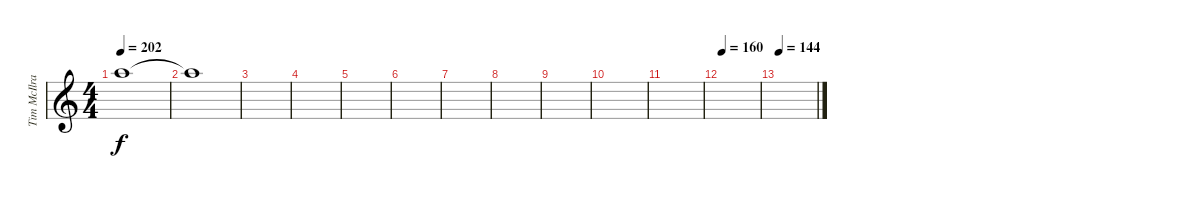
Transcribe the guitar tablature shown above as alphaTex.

\track ("Tim McIlrath - Vocals" "Tim McIlra") {instrument distortionguitar}
\staff {score}
\tuning (E4 B3 G3 D3 A2 E2) {hide}
\ts (4 4)
\tempo 202
\clef g2
\ks c
10.2{t}.1{dy f} |
10.2{t}.1 |
|
|
|
|
|
|
|
|
|
\tempo 160
|
\tempo 144
